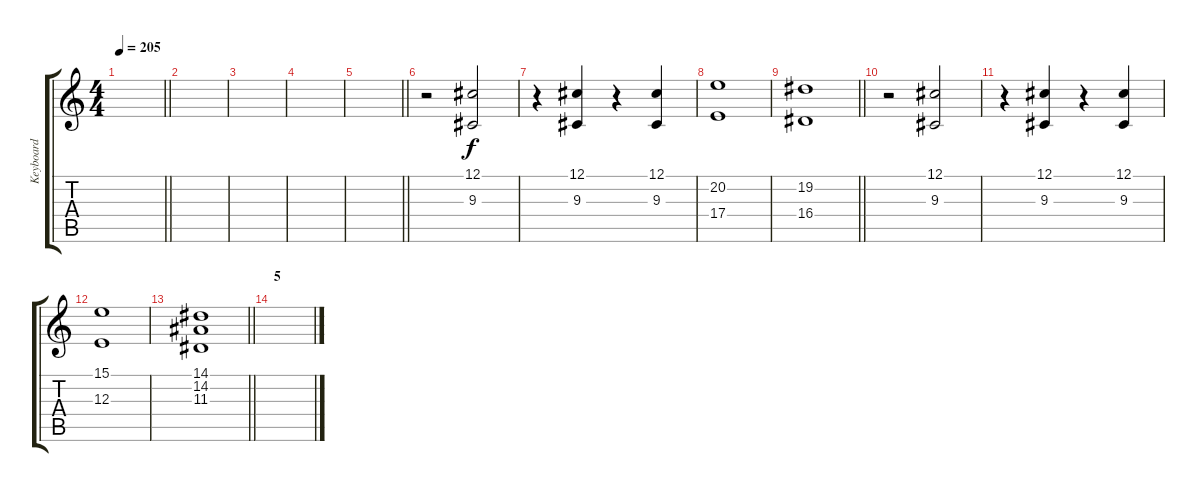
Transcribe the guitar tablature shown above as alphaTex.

\track ("Keyboard" "Keyboard") {instrument acousticgrandpiano}
\staff {score tabs}
\tuning (Db4 Ab3 E3 B2 Gb2 Db2) {hide}
\ts (4 4)
\tempo 205
\clef g2
\barLineRight lightlight
\ks c
|
|
|
|
\barLineRight lightlight
|
r.2 (12.1 9.3).2{volume 14 instrument synthstrings2} |
r.4 (12.1 9.3).4 r.4 (12.1 9.3).4 |
(20.2 17.4).1 |
\barLineRight lightlight
(19.2 16.4).1 |
r.2 (12.1 9.3).2 |
r.4 (12.1 9.3).4 r.4 (12.1 9.3).4 |
(15.1 12.3).1 |
\barLineRight lightlight
(14.1 14.2 11.3).1 |
\section ("" "5")
